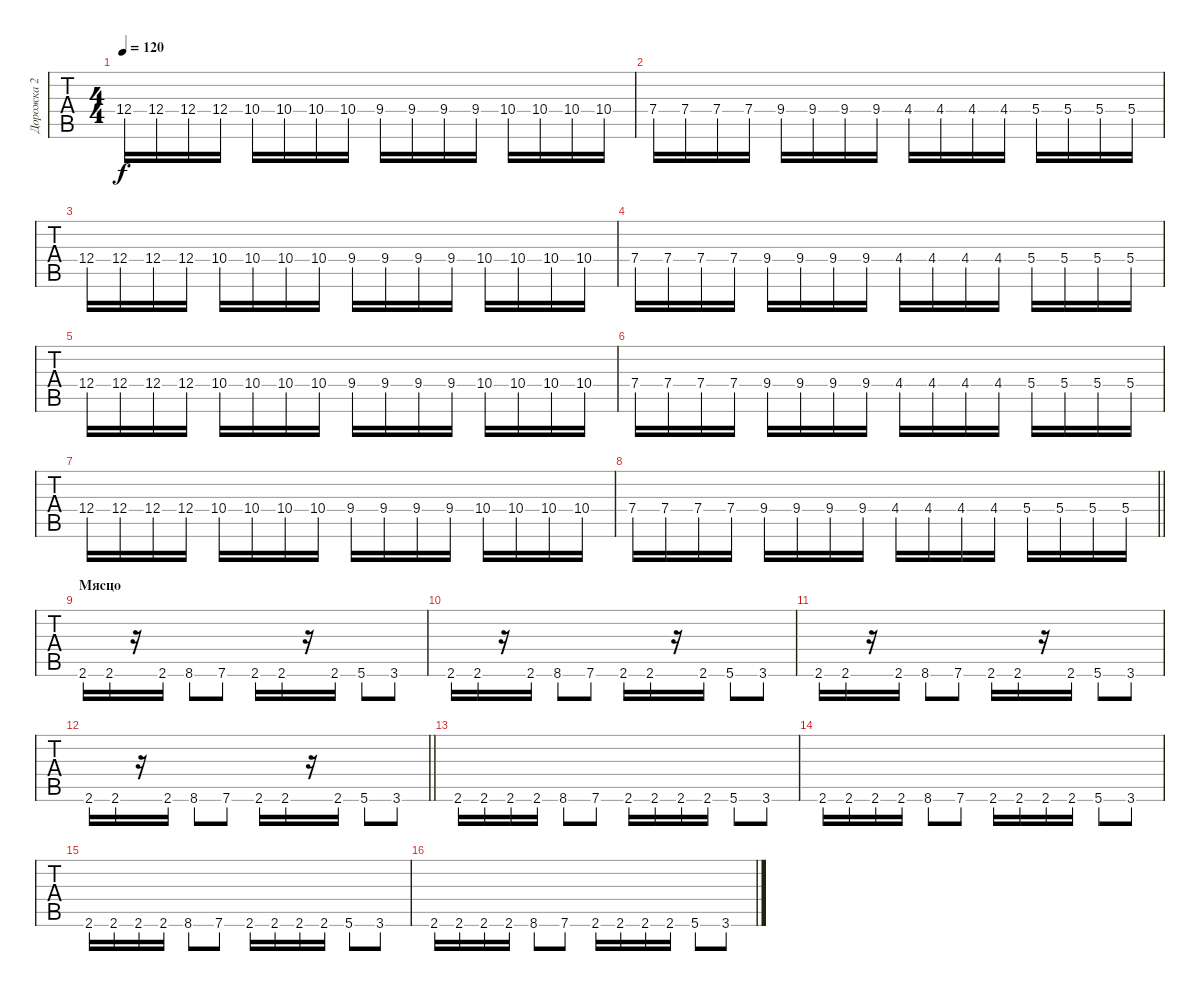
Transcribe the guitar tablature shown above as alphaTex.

\track ("Дорожка 2" "Дорожка 2") {instrument distortionguitar}
\staff {tabs}
\tuning (E4 B3 G3 D3 A2 D2) {hide}
\ts (4 4)
\tempo 120
\clef g2
\ks c
12.4.16{dy f volume 9} 12.4.16 12.4.16 12.4.16 10.4.16 10.4.16 10.4.16 10.4.16 9.4.16 9.4.16 9.4.16 9.4.16 10.4.16 10.4.16 10.4.16 10.4.16 |
7.4.16 7.4.16 7.4.16 7.4.16 9.4.16 9.4.16 9.4.16 9.4.16 4.4.16 4.4.16 4.4.16 4.4.16 5.4.16 5.4.16 5.4.16 5.4.16 |
12.4.16 12.4.16 12.4.16 12.4.16 10.4.16 10.4.16 10.4.16 10.4.16 9.4.16 9.4.16 9.4.16 9.4.16 10.4.16 10.4.16 10.4.16 10.4.16 |
7.4.16 7.4.16 7.4.16 7.4.16 9.4.16 9.4.16 9.4.16 9.4.16 4.4.16 4.4.16 4.4.16 4.4.16 5.4.16 5.4.16 5.4.16 5.4.16 |
12.4.16{volume 9} 12.4.16 12.4.16 12.4.16 10.4.16 10.4.16 10.4.16 10.4.16 9.4.16 9.4.16 9.4.16 9.4.16 10.4.16 10.4.16 10.4.16 10.4.16 |
7.4.16 7.4.16 7.4.16 7.4.16 9.4.16 9.4.16 9.4.16 9.4.16 4.4.16 4.4.16 4.4.16 4.4.16 5.4.16 5.4.16 5.4.16 5.4.16 |
12.4.16 12.4.16 12.4.16 12.4.16 10.4.16 10.4.16 10.4.16 10.4.16 9.4.16 9.4.16 9.4.16 9.4.16 10.4.16 10.4.16 10.4.16 10.4.16 |
\barLineRight lightlight
7.4.16 7.4.16 7.4.16 7.4.16 9.4.16 9.4.16 9.4.16 9.4.16 4.4.16 4.4.16 4.4.16 4.4.16 5.4.16 5.4.16 5.4.16 5.4.16 |
\section ("" "Мясцо")
2.6.16 2.6.16 r.16 2.6.16 8.6.8 7.6.8 2.6.16 2.6.16 r.16 2.6.16 5.6.8 3.6.8 |
2.6.16 2.6.16 r.16 2.6.16 8.6.8 7.6.8 2.6.16 2.6.16 r.16 2.6.16 5.6.8 3.6.8 |
2.6.16 2.6.16 r.16 2.6.16 8.6.8 7.6.8 2.6.16 2.6.16 r.16 2.6.16 5.6.8 3.6.8 |
\barLineRight lightlight
2.6.16 2.6.16 r.16 2.6.16 8.6.8 7.6.8 2.6.16 2.6.16 r.16 2.6.16 5.6.8 3.6.8 |
2.6.16 2.6.16 2.6.16 2.6.16 8.6.8 7.6.8 2.6.16 2.6.16 2.6.16 2.6.16 5.6.8 3.6.8 |
2.6.16 2.6.16 2.6.16 2.6.16 8.6.8 7.6.8 2.6.16 2.6.16 2.6.16 2.6.16 5.6.8 3.6.8 |
2.6.16 2.6.16 2.6.16 2.6.16 8.6.8 7.6.8 2.6.16 2.6.16 2.6.16 2.6.16 5.6.8 3.6.8 |
2.6.16 2.6.16 2.6.16 2.6.16 8.6.8 7.6.8 2.6.16 2.6.16 2.6.16 2.6.16 5.6.8 3.6.8
